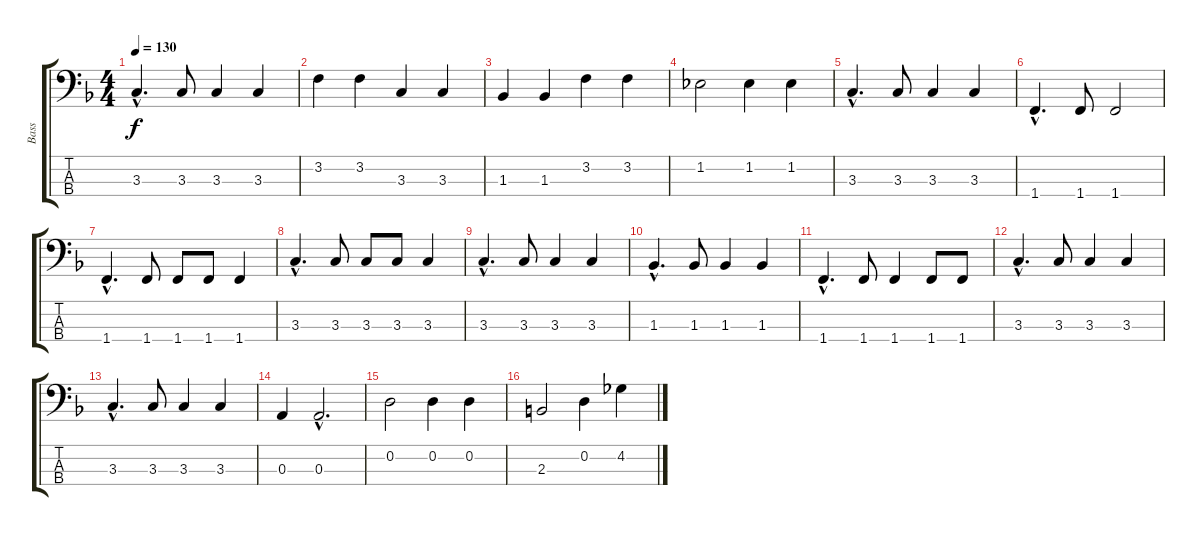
\track ("Bass" "Bass") {instrument electricbassfinger}
\staff {score tabs}
\tuning (G2 D2 A1 E1) {hide}
\ts (4 4)
\tempo 130
\clef f4
\ks f
3.3{hac}.4{d dy f} 3.3.8 3.3.4 3.3.4 |
3.2.4 3.2.4 3.3.4 3.3.4 |
1.3.4 1.3.4 3.2.4 3.2.4 |
1.2.2 1.2.4 1.2.4 |
3.3{hac}.4{d} 3.3.8 3.3.4 3.3.4 |
1.4{hac}.4{d} 1.4.8 1.4.2 |
1.4{hac}.4{d} 1.4.8 1.4.8 1.4.8 1.4.4 |
3.3{hac}.4{d} 3.3.8 3.3.8 3.3.8 3.3.4 |
3.3{hac}.4{d} 3.3.8 3.3.4 3.3.4 |
1.3{hac}.4{d} 1.3.8 1.3.4 1.3.4 |
1.4{hac}.4{d} 1.4.8 1.4.4 1.4.8 1.4.8 |
3.3{hac}.4{d} 3.3.8 3.3.4 3.3.4 |
3.3{hac}.4{d} 3.3.8 3.3.4 3.3.4 |
0.3.4 0.3{hac}.2{d} |
0.2.2 0.2.4 0.2.4 |
2.3.2 0.2.4 4.2.4
